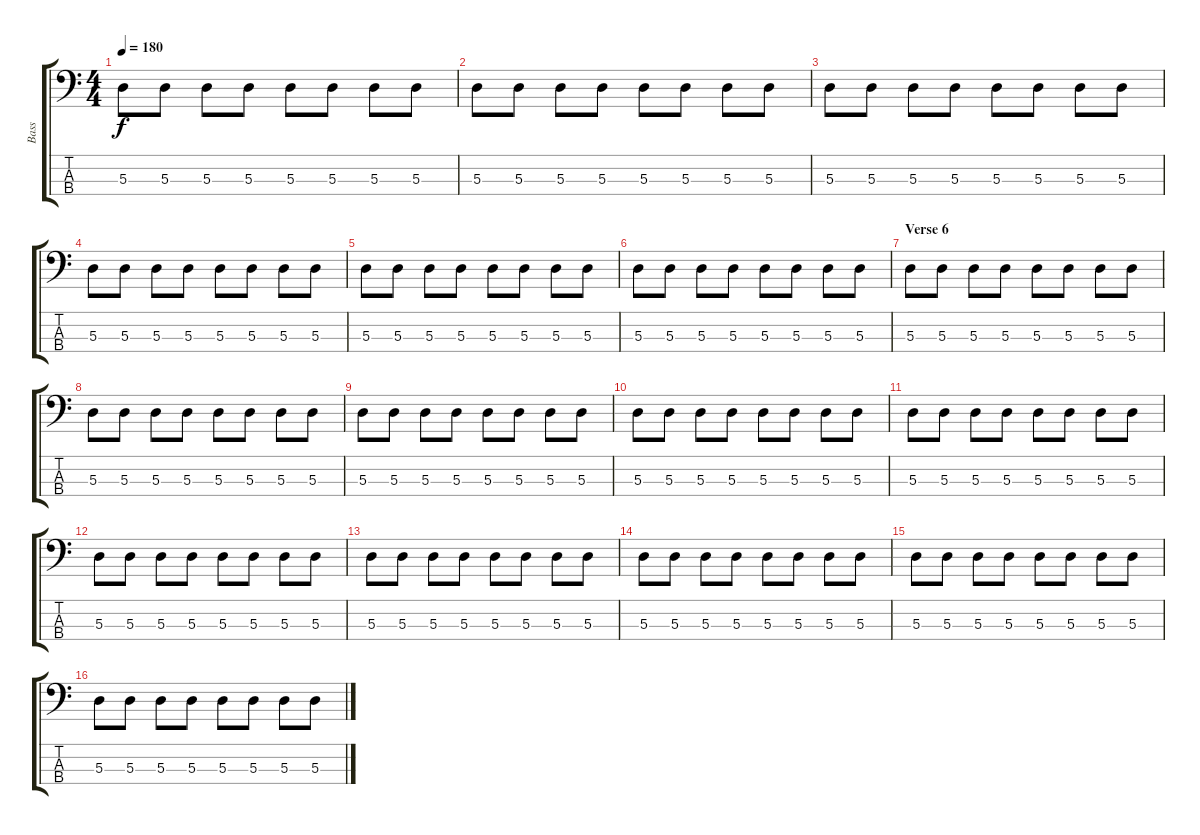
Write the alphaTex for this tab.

\track ("Bass" "Bass") {instrument electricbassfinger}
\staff {score tabs}
\tuning (G2 D2 A1 E1) {hide}
\ts (4 4)
\tempo 180
\clef f4
\ks c
5.3.8{dy f} 5.3.8 5.3.8 5.3.8 5.3.8 5.3.8 5.3.8 5.3.8 |
5.3.8 5.3.8 5.3.8 5.3.8 5.3.8 5.3.8 5.3.8 5.3.8 |
5.3.8 5.3.8 5.3.8 5.3.8 5.3.8 5.3.8 5.3.8 5.3.8 |
5.3.8 5.3.8 5.3.8 5.3.8 5.3.8 5.3.8 5.3.8 5.3.8 |
5.3.8 5.3.8 5.3.8 5.3.8 5.3.8 5.3.8 5.3.8 5.3.8 |
5.3.8 5.3.8 5.3.8 5.3.8 5.3.8 5.3.8 5.3.8 5.3.8 |
\section ("" "Verse 6")
5.3.8 5.3.8 5.3.8 5.3.8 5.3.8 5.3.8 5.3.8 5.3.8 |
5.3.8 5.3.8 5.3.8 5.3.8 5.3.8 5.3.8 5.3.8 5.3.8 |
5.3.8 5.3.8 5.3.8 5.3.8 5.3.8 5.3.8 5.3.8 5.3.8 |
5.3.8 5.3.8 5.3.8 5.3.8 5.3.8 5.3.8 5.3.8 5.3.8 |
5.3.8 5.3.8 5.3.8 5.3.8 5.3.8 5.3.8 5.3.8 5.3.8 |
5.3.8 5.3.8 5.3.8 5.3.8 5.3.8 5.3.8 5.3.8 5.3.8 |
5.3.8 5.3.8 5.3.8 5.3.8 5.3.8 5.3.8 5.3.8 5.3.8 |
5.3.8 5.3.8 5.3.8 5.3.8 5.3.8 5.3.8 5.3.8 5.3.8 |
5.3.8 5.3.8 5.3.8 5.3.8 5.3.8 5.3.8 5.3.8 5.3.8 |
5.3.8 5.3.8 5.3.8 5.3.8 5.3.8 5.3.8 5.3.8 5.3.8
